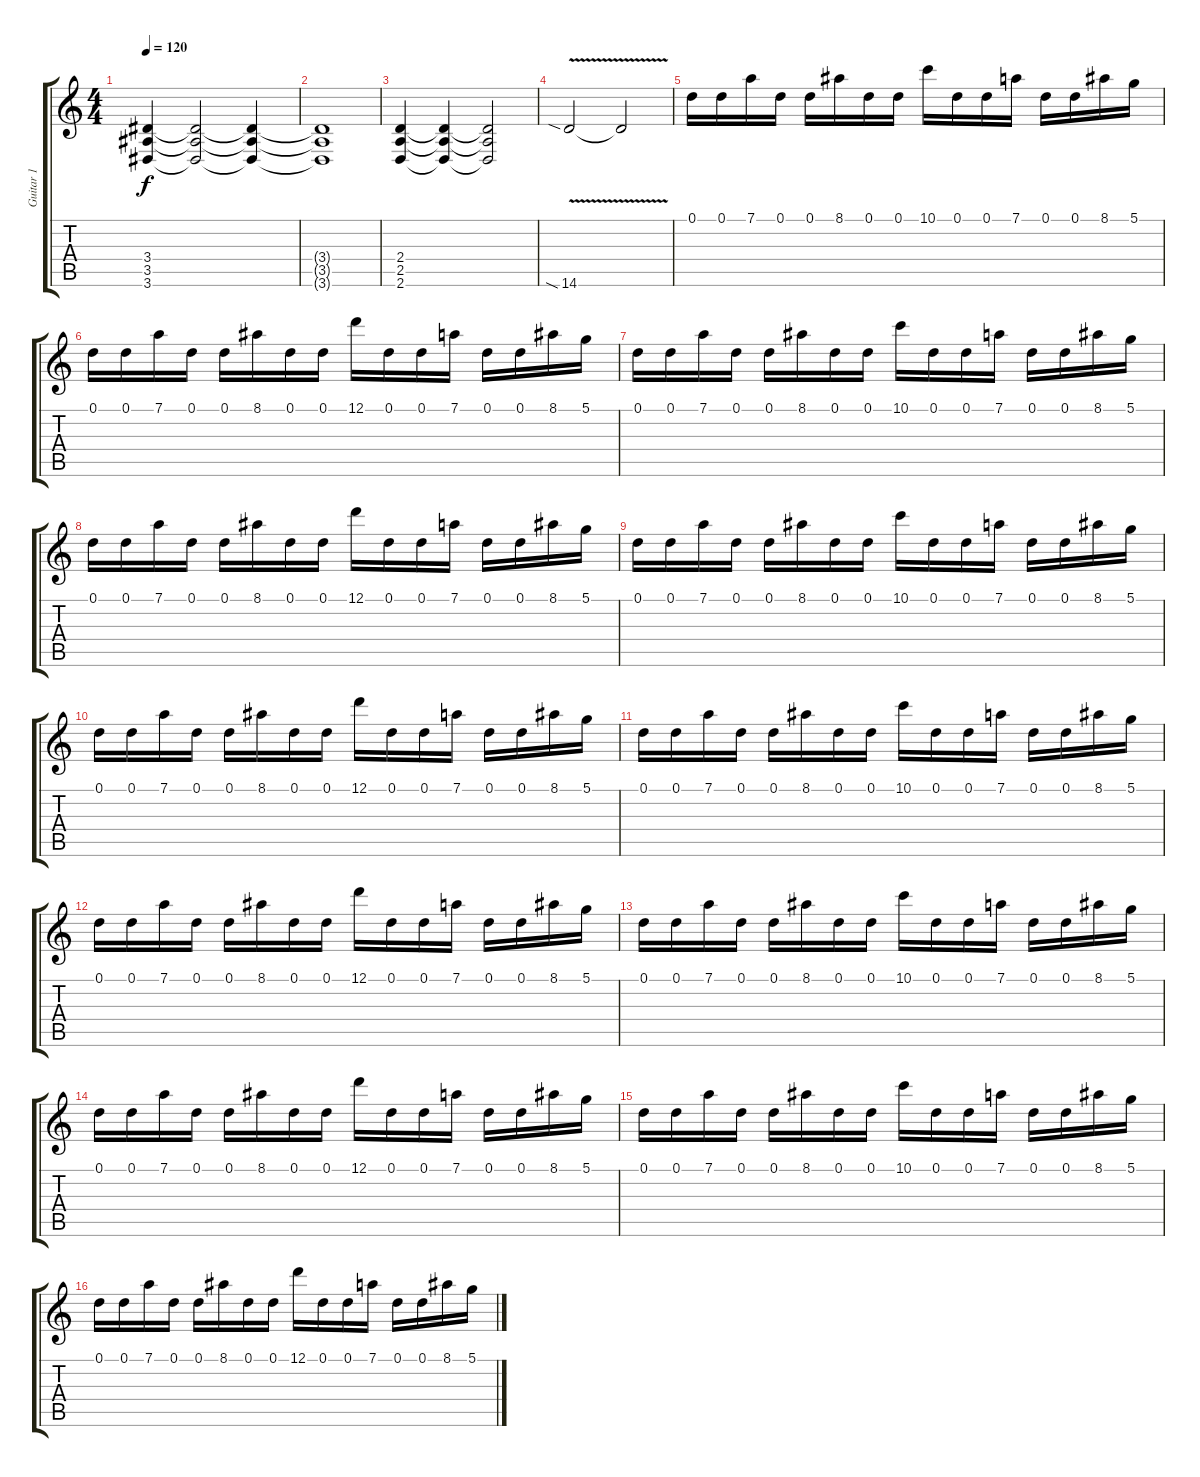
\track ("Guitar 1" "Guitar 1") {instrument distortionguitar}
\staff {score tabs}
\tuning (D4 A3 F3 C3 G2 C2) {hide}
\ts (4 4)
\tempo 120
\clef g2
\ks c
(3.4 3.5 3.6).4{dy f} (3.4{t} 3.5{t} 3.6{t}).2 (3.4{t} 3.5{t} 3.6{t}).4 |
(3.4{t} 3.5{t} 3.6{t}).1 |
(2.4 2.5 2.6).4 (2.4{t} 2.5{t} 2.6{t}).4 (2.4{t} 2.5{t} 2.6{t}).2 |
14.6{v sia}.2 14.6{t}.2 |
0.1.16 0.1.16 7.1.16 0.1.16 0.1.16 8.1.16 0.1.16 0.1.16 10.1.16 0.1.16 0.1.16 7.1.16 0.1.16 0.1.16 8.1.16 5.1.16 |
0.1.16 0.1.16 7.1.16 0.1.16 0.1.16 8.1.16 0.1.16 0.1.16 12.1.16 0.1.16 0.1.16 7.1.16 0.1.16 0.1.16 8.1.16 5.1.16 |
0.1.16 0.1.16 7.1.16 0.1.16 0.1.16 8.1.16 0.1.16 0.1.16 10.1.16 0.1.16 0.1.16 7.1.16 0.1.16 0.1.16 8.1.16 5.1.16 |
0.1.16 0.1.16 7.1.16 0.1.16 0.1.16 8.1.16 0.1.16 0.1.16 12.1.16 0.1.16 0.1.16 7.1.16 0.1.16 0.1.16 8.1.16 5.1.16 |
0.1.16{volume 13} 0.1.16 7.1.16 0.1.16 0.1.16 8.1.16 0.1.16 0.1.16 10.1.16 0.1.16 0.1.16 7.1.16 0.1.16 0.1.16 8.1.16 5.1.16 |
0.1.16 0.1.16 7.1.16 0.1.16 0.1.16 8.1.16 0.1.16 0.1.16 12.1.16 0.1.16 0.1.16 7.1.16 0.1.16 0.1.16 8.1.16 5.1.16 |
0.1.16 0.1.16 7.1.16 0.1.16 0.1.16 8.1.16 0.1.16 0.1.16 10.1.16 0.1.16 0.1.16 7.1.16 0.1.16 0.1.16 8.1.16 5.1.16 |
0.1.16 0.1.16 7.1.16 0.1.16 0.1.16 8.1.16 0.1.16 0.1.16 12.1.16 0.1.16 0.1.16 7.1.16 0.1.16 0.1.16 8.1.16 5.1.16 |
0.1.16 0.1.16 7.1.16 0.1.16 0.1.16 8.1.16 0.1.16 0.1.16 10.1.16 0.1.16 0.1.16 7.1.16 0.1.16 0.1.16 8.1.16 5.1.16 |
0.1.16 0.1.16 7.1.16 0.1.16 0.1.16 8.1.16 0.1.16 0.1.16 12.1.16 0.1.16 0.1.16 7.1.16 0.1.16 0.1.16 8.1.16 5.1.16 |
0.1.16 0.1.16 7.1.16 0.1.16 0.1.16 8.1.16 0.1.16 0.1.16 10.1.16 0.1.16 0.1.16 7.1.16 0.1.16 0.1.16 8.1.16 5.1.16 |
0.1.16 0.1.16 7.1.16 0.1.16 0.1.16 8.1.16 0.1.16 0.1.16 12.1.16 0.1.16 0.1.16 7.1.16 0.1.16 0.1.16 8.1.16 5.1.16
